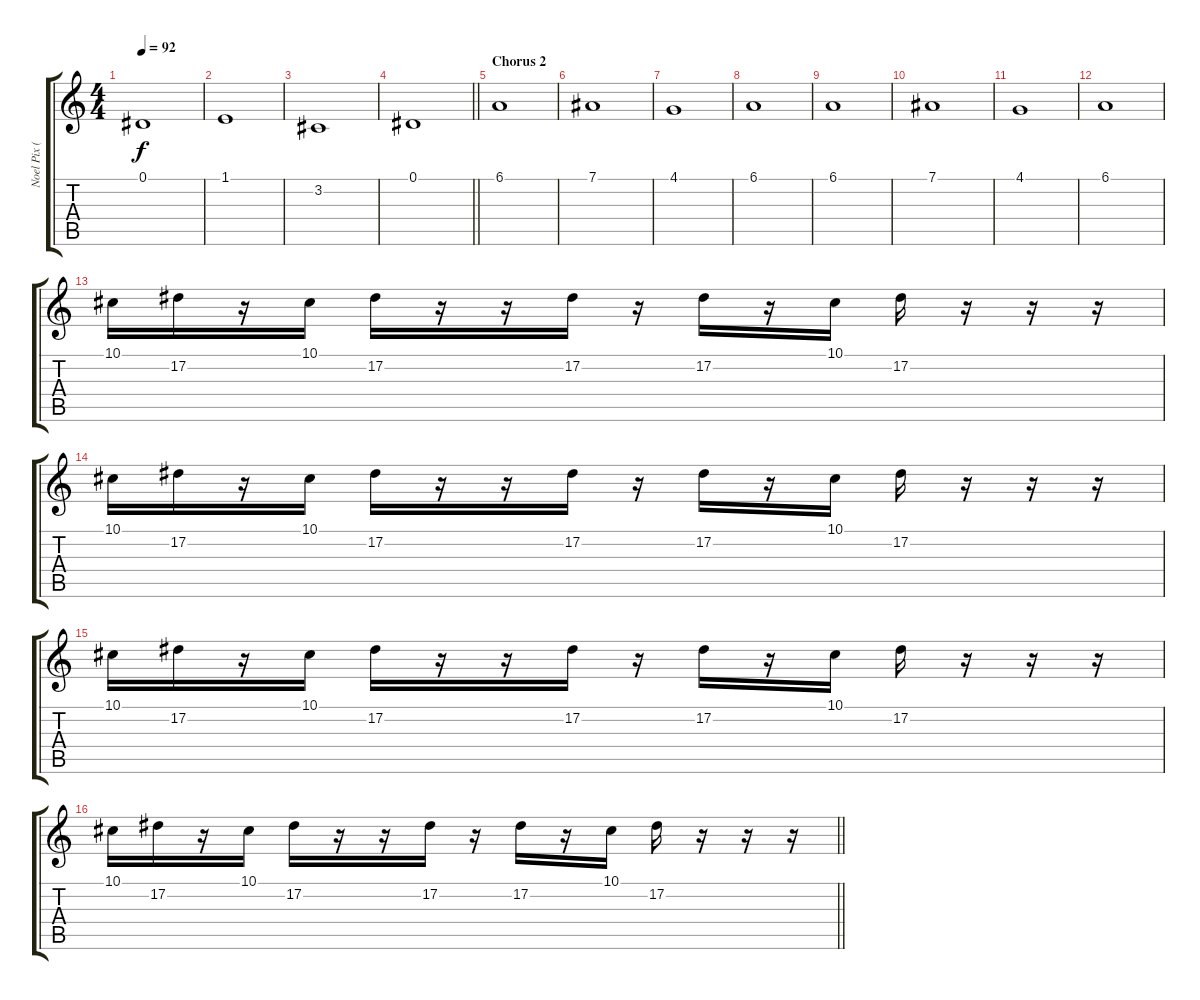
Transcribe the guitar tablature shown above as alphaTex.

\track ("Noel Pix ( Keyboard 1 ) " "Noel Pix (") {instrument synthstrings1}
\staff {score tabs}
\tuning (Eb4 Bb3 Gb3 Db3 Ab2 Db2) {hide}
\ts (4 4)
\tempo 92
\clef g2
\ks c
0.1.1{dy f} |
1.1.1 |
3.2.1 |
\barLineRight lightlight
0.1.1 |
\section ("" "Chorus 2")
6.1.1 |
7.1.1 |
4.1.1 |
6.1.1 |
6.1.1 |
7.1.1 |
4.1.1 |
6.1.1 |
10.1.16{volume 15} 17.2.16 r.16 10.1.16 17.2.16 r.16 r.16 17.2.16 r.16 17.2.16 r.16 10.1.16 17.2.16 r.16 r.16 r.16 |
10.1.16 17.2.16 r.16 10.1.16 17.2.16 r.16 r.16 17.2.16 r.16 17.2.16 r.16 10.1.16 17.2.16 r.16 r.16 r.16 |
10.1.16 17.2.16 r.16 10.1.16 17.2.16 r.16 r.16 17.2.16 r.16 17.2.16 r.16 10.1.16 17.2.16 r.16 r.16 r.16 |
\barLineRight lightlight
10.1.16 17.2.16 r.16 10.1.16 17.2.16 r.16 r.16 17.2.16 r.16 17.2.16 r.16 10.1.16 17.2.16 r.16 r.16 r.16
